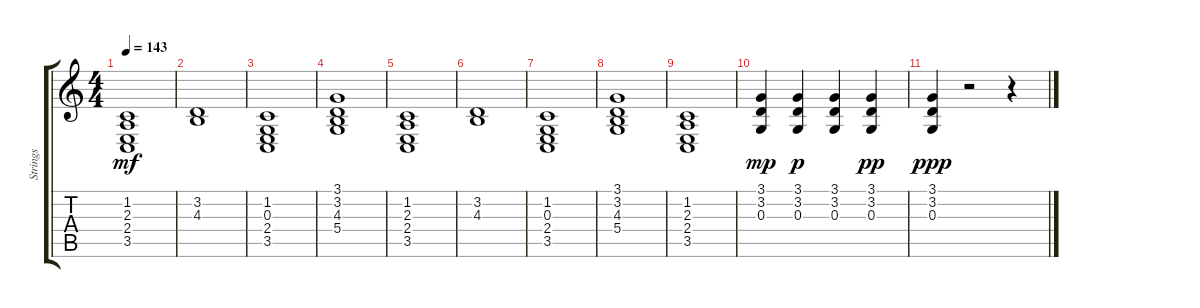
\track ("Strings" "Strings") {instrument stringensemble1}
\staff {score tabs}
\tuning (E4 B3 G3 D3 A2 E2) {hide}
\ts (4 4)
\tempo 143
\clef g2
\ks c
(1.2 2.3 2.4 3.5).1{dy mf} |
(3.2 4.3).1 |
(1.2 0.3 2.4 3.5).1 |
(3.1 3.2 4.3 5.4).1 |
(1.2 2.3 2.4 3.5).1 |
(3.2 4.3).1 |
(1.2 0.3 2.4 3.5).1 |
(3.1 3.2 4.3 5.4).1 |
(1.2 2.3 2.4 3.5).1 |
(3.1 3.2 0.3).4{dy mp} (3.1 3.2 0.3).4{dy p} (3.1 3.2 0.3).4 (3.1 3.2 0.3).4{dy pp} |
(3.1 3.2 0.3).4{dy ppp} r.2 r.4
